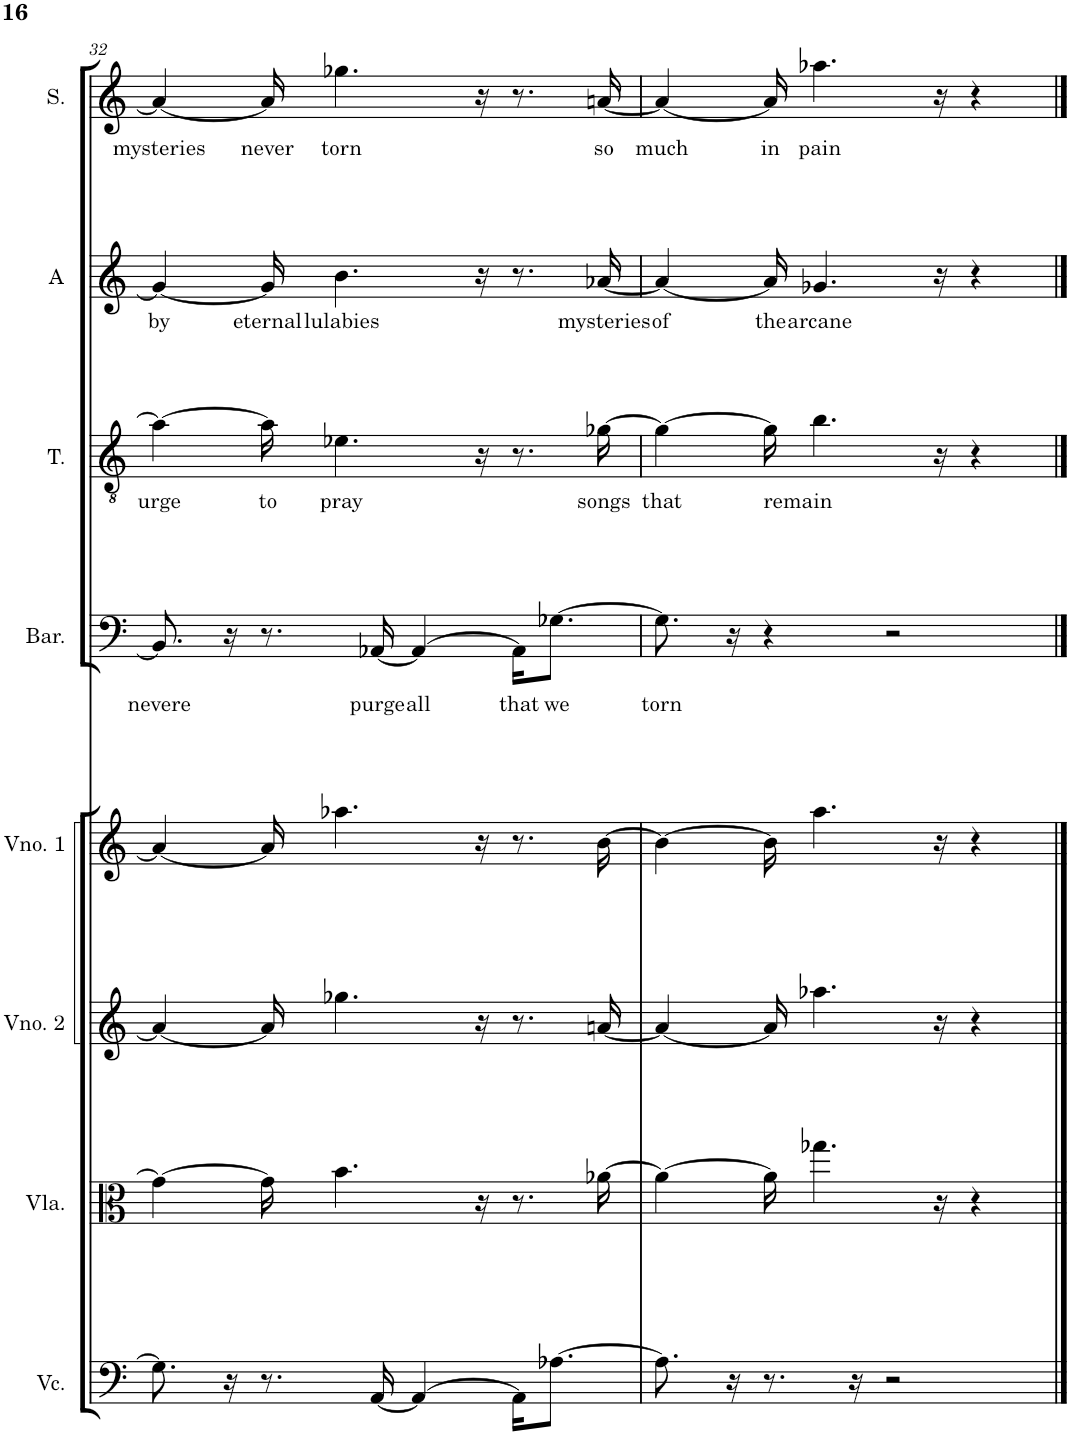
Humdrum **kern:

**kern	**kern	**kern	**kern	**kern	**text	**kern	**text	**kern	**text	**kern	**text
*part8	*part7	*part6	*part5	*part4	*part4	*part3	*part3	*part2	*part2	*part1	*part1
*staff8	*staff7	*staff6	*staff5	*staff4	*staff4	*staff3	*staff3	*staff2	*staff2	*staff1	*staff1
*I"Violoncelo	*I"Viola	*I"Violino 2	*I"Violino 1	*I"Barítono	*	*I"Tenor	*	*I"Alto	*	*I"Soprano	*
*I'Vc.	*I'Vla.	*I'Vno. 2	*I'Vno. 1	*I'Bar.	*	*I'T.	*	*I'A	*	*I'S.	*
!!LO:PB:g=z
*clefF4	*clefC3	*clefG2	*clefG2	*clefF4	*	*clefGv2	*	*clefG2	*	*clefG2	*
*k[]	*k[]	*k[]	*k[]	*k[]	*	*k[]	*	*k[]	*	*k[]	*
*M4/4	*M4/4	*M4/4	*M4/4	*M4/4	*	*M4/4	*	*M4/4	*	*M4/4	*
=32	=32	=32	=32	=32	=32	=32	=32	=32	=32	=32	=32
!	!	!	!	!	!LO:LY:b	!	!LO:LY:b	!	!LO:LY:b	!	!LO:LY:b
8.G-\]	4g-\_	4a-/_	4a/_	8.BB/]	nevere	4a-\_	urge	4g-/_	by	4a-/_	mysteries
16r	.	.	.	16r	.	.	.	.	.	.	.
!	!	!	!	!	!	!	!LO:LY:b	!	!LO:LY:b	!	!LO:LY:b
8.r	16g-\]	16a-/]	16a/]	8.r	.	16a-\]	to	16g-/]	eternal	16a-/]	never
!	!	!	!	!	!	!	!LO:LY:b	!	!LO:LY:b	!	!LO:LY:b
.	4.b\	4.gg-X\	4.aa-X\	.	.	4.e-X\	pray	4.b\	lulabies	4.gg-X\	torn
!	!	!	!	!	!LO:LY:b	!	!	!	!	!	!
[16AA/	.	.	.	[16AA-X/	purge	.	.	.	.	.	.
!	!	!	!	!	!LO:LY:b	!	!	!	!	!	!
4AA/_	.	.	.	4AA-/_	all	.	.	.	.	.	.
.	16r	16r	16r	.	.	16r	.	16r	.	16r	.
!	!	!	!	!	!LO:LY:b	!	!	!	!	!	!
16AA\KL]	8.r	8.r	8.r	16AA-\KL]	that	8.r	.	8.r	.	8.r	.
!	!	!	!	!	!LO:LY:b	!	!	!	!	!	!
[8.A-X\J	.	.	.	[8.G-X\J	we	.	.	.	.	.	.
!	!	!	!	!	!	!	!LO:LY:b	!	!LO:LY:b	!	!LO:LY:b
.	[16a-X\	[16an/	[16b\	.	.	[16g-X\	songs	[16a-X/	mysteries	[16an/	so
=33	=33	=33	=33	=33	=33	=33	=33	=33	=33	=33	=33
!	!	!	!	!	!LO:LY:b	!	!LO:LY:b	!	!LO:LY:b	!	!LO:LY:b
8.A-\]	4a-\_	4a/_	4b\_	8.G-\]	torn	4g-\_	that	4a-/_	of	4a/_	much
16r	.	.	.	16r	.	.	.	.	.	.	.
!	!	!	!	!	!	!	!LO:LY:b	!	!LO:LY:b	!	!LO:LY:b
8.r	16a-\]	16a/]	16b\]	4r	.	16g-\]	remain	16a-/]	the	16a/]	in
!	!	!	!	!	!	!	!	!	!LO:LY:b	!	!LO:LY:b
.	4.gg-X\	4.aa-X\	4.aa\	.	.	4.b\	.	4.g-X/	arcane	4.aa-X\	pain
16r	.	.	.	.	.	.	.	.	.	.	.
2r	.	.	.	2r	.	.	.	.	.	.	.
.	16r	16r	16r	.	.	16r	.	16r	.	16r	.
.	4r	4r	4r	.	.	4r	.	4r	.	4r	.
==	==	==	==	==	==	==	==	==	==	==	==
*-	*-	*-	*-	*-	*-	*-	*-	*-	*-	*-	*-
